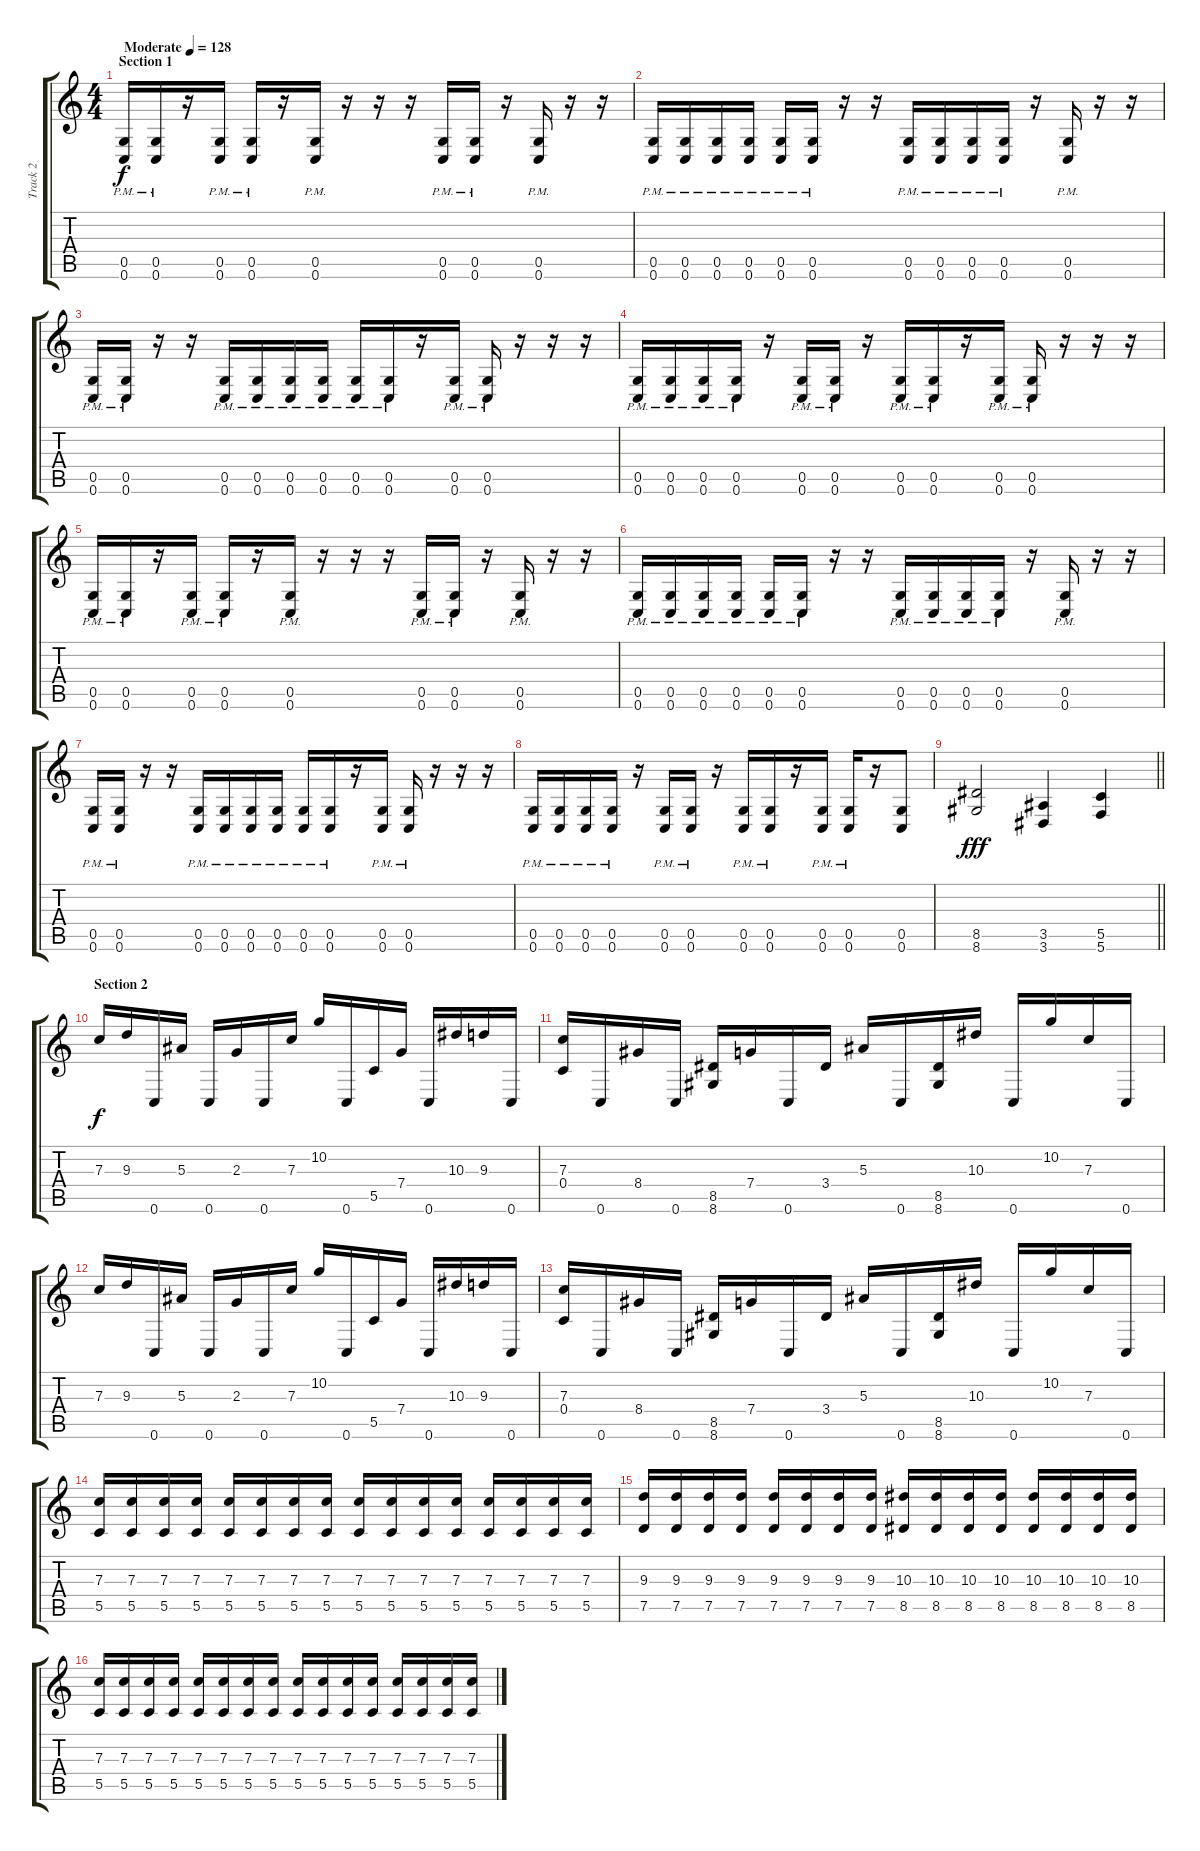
\track ("Track 2" "Track 2") {instrument distortionguitar}
\staff {score tabs}
\tuning (D4 A3 F3 C3 G2 C2) {hide}
\ts (4 4)
\section ("" "Section 1")
\tempo (128 "Moderate")
\clef g2
\ks c
(0.5{pm} 0.6{pm}).16{dy f instrument distortionguitar} (0.5{pm} 0.6{pm}).16 r.16 (0.5{pm} 0.6{pm}).16 (0.5{pm} 0.6{pm}).16 r.16 (0.5{pm} 0.6{pm}).16 r.16 r.16 r.16 (0.5{pm} 0.6{pm}).16 (0.5{pm} 0.6{pm}).16 r.16 (0.5{pm} 0.6{pm}).16 r.16 r.16 |
(0.5{pm} 0.6{pm}).16 (0.5{pm} 0.6{pm}).16 (0.5{pm} 0.6{pm}).16 (0.5{pm} 0.6{pm}).16 (0.5{pm} 0.6{pm}).16 (0.5{pm} 0.6{pm}).16 r.16 r.16 (0.5{pm} 0.6{pm}).16 (0.5{pm} 0.6{pm}).16 (0.5{pm} 0.6{pm}).16 (0.5{pm} 0.6{pm}).16 r.16 (0.5{pm} 0.6{pm}).16 r.16 r.16 |
(0.5{pm} 0.6{pm}).16 (0.5{pm} 0.6{pm}).16 r.16 r.16 (0.5{pm} 0.6{pm}).16 (0.5{pm} 0.6{pm}).16 (0.5{pm} 0.6{pm}).16 (0.5{pm} 0.6{pm}).16 (0.5{pm} 0.6{pm}).16 (0.5{pm} 0.6{pm}).16 r.16 (0.5{pm} 0.6{pm}).16 (0.5{pm} 0.6{pm}).16 r.16 r.16 r.16 |
(0.5{pm} 0.6{pm}).16 (0.5{pm} 0.6{pm}).16 (0.5{pm} 0.6{pm}).16 (0.5{pm} 0.6{pm}).16 r.16 (0.5{pm} 0.6{pm}).16 (0.5{pm} 0.6{pm}).16 r.16 (0.5{pm} 0.6{pm}).16 (0.5{pm} 0.6{pm}).16 r.16 (0.5{pm} 0.6{pm}).16 (0.5{pm} 0.6{pm}).16 r.16 r.16 r.16 |
(0.5{pm} 0.6{pm}).16 (0.5{pm} 0.6{pm}).16 r.16 (0.5{pm} 0.6{pm}).16 (0.5{pm} 0.6{pm}).16 r.16 (0.5{pm} 0.6{pm}).16 r.16 r.16 r.16 (0.5{pm} 0.6{pm}).16 (0.5{pm} 0.6{pm}).16 r.16 (0.5{pm} 0.6{pm}).16 r.16 r.16 |
(0.5{pm} 0.6{pm}).16 (0.5{pm} 0.6{pm}).16 (0.5{pm} 0.6{pm}).16 (0.5{pm} 0.6{pm}).16 (0.5{pm} 0.6{pm}).16 (0.5{pm} 0.6{pm}).16 r.16 r.16 (0.5{pm} 0.6{pm}).16 (0.5{pm} 0.6{pm}).16 (0.5{pm} 0.6{pm}).16 (0.5{pm} 0.6{pm}).16 r.16 (0.5{pm} 0.6{pm}).16 r.16 r.16 |
(0.5{pm} 0.6{pm}).16 (0.5{pm} 0.6{pm}).16 r.16 r.16 (0.5{pm} 0.6{pm}).16 (0.5{pm} 0.6{pm}).16 (0.5{pm} 0.6{pm}).16 (0.5{pm} 0.6{pm}).16 (0.5{pm} 0.6{pm}).16 (0.5{pm} 0.6{pm}).16 r.16 (0.5{pm} 0.6{pm}).16 (0.5{pm} 0.6{pm}).16 r.16 r.16 r.16 |
(0.5{pm} 0.6{pm}).16 (0.5{pm} 0.6{pm}).16 (0.5{pm} 0.6{pm}).16 (0.5{pm} 0.6{pm}).16 r.16 (0.5{pm} 0.6{pm}).16 (0.5{pm} 0.6{pm}).16 r.16 (0.5{pm} 0.6{pm}).16 (0.5{pm} 0.6{pm}).16 r.16 (0.5{pm} 0.6{pm}).16 (0.5{pm} 0.6{pm}).16 r.16 (0.5 0.6).8 |
\barLineRight lightlight
(8.5 8.6).2{dy fff} (3.5 3.6).4 (5.5 5.6).4 |
\section ("" "Section 2")
7.3.16{dy f} 9.3.16 0.6.16 5.3.16 0.6.16 2.3.16 0.6.16 7.3.16 10.2.16 0.6.16 5.5.16 7.4.16 0.6.16 10.3.16 9.3.16 0.6.16 |
(7.3 0.4).16 0.6.16 8.4.16 0.6.16 (8.5 8.6).16 7.4.16 0.6.16 3.4.16 5.3.16 0.6.16 (8.5 8.6).16 10.3.16 0.6.16 10.2.16 7.3.16 0.6.16 |
7.3.16 9.3.16 0.6.16 5.3.16 0.6.16 2.3.16 0.6.16 7.3.16 10.2.16 0.6.16 5.5.16 7.4.16 0.6.16 10.3.16 9.3.16 0.6.16 |
(7.3 0.4).16 0.6.16 8.4.16 0.6.16 (8.5 8.6).16 7.4.16 0.6.16 3.4.16 5.3.16 0.6.16 (8.5 8.6).16 10.3.16 0.6.16 10.2.16 7.3.16 0.6.16 |
(7.3 5.5).16 (7.3 5.5).16 (7.3 5.5).16 (7.3 5.5).16 (7.3 5.5).16 (7.3 5.5).16 (7.3 5.5).16 (7.3 5.5).16 (7.3 5.5).16 (7.3 5.5).16 (7.3 5.5).16 (7.3 5.5).16 (7.3 5.5).16 (7.3 5.5).16 (7.3 5.5).16 (7.3 5.5).16 |
(9.3 7.5).16 (9.3 7.5).16 (9.3 7.5).16 (9.3 7.5).16 (9.3 7.5).16 (9.3 7.5).16 (9.3 7.5).16 (9.3 7.5).16 (10.3 8.5).16 (10.3 8.5).16 (10.3 8.5).16 (10.3 8.5).16 (10.3 8.5).16 (10.3 8.5).16 (10.3 8.5).16 (10.3 8.5).16 |
(7.3 5.5).16 (7.3 5.5).16 (7.3 5.5).16 (7.3 5.5).16 (7.3 5.5).16 (7.3 5.5).16 (7.3 5.5).16 (7.3 5.5).16 (7.3 5.5).16 (7.3 5.5).16 (7.3 5.5).16 (7.3 5.5).16 (7.3 5.5).16 (7.3 5.5).16 (7.3 5.5).16 (7.3 5.5).16
